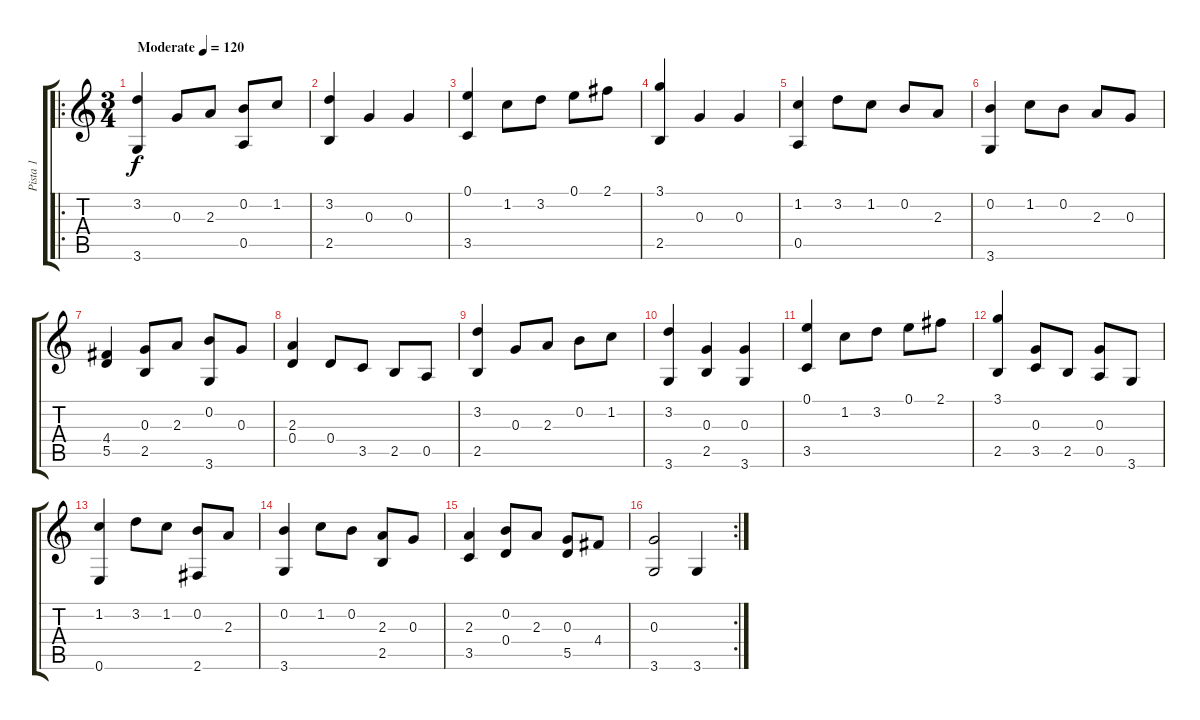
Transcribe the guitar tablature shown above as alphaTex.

\track ("Pista 1" "Pista 1") {instrument acousticguitarsteel}
\staff {score tabs}
\tuning (E4 B3 G3 D3 A2 E2) {hide}
\ro
\ts (3 4)
\tempo (120 "Moderate")
\clef g2
\ks c
(3.2 3.6).4{dy f instrument acousticguitarsteel} 0.3.8 2.3.8 (0.2 0.5).8 1.2.8 |
(3.2 2.5).4 0.3.4 0.3.4 |
(0.1 3.5).4 1.2.8 3.2.8 0.1.8 2.1.8 |
(3.1 2.5).4 0.3.4 0.3.4 |
(1.2 0.5).4 3.2.8 1.2.8 0.2.8 2.3.8 |
(0.2 3.6).4 1.2.8 0.2.8 2.3.8 0.3.8 |
(4.4 5.5).4 (0.3 2.5).8 2.3.8 (0.2 3.6).8 0.3.8 |
(2.3 0.4).4 0.4.8 3.5.8 2.5.8 0.5.8 |
(3.2 2.5).4 0.3.8 2.3.8 0.2.8 1.2.8 |
(3.2 3.6).4 (0.3 2.5).4 (0.3 3.6).4 |
(0.1 3.5).4 1.2.8 3.2.8 0.1.8 2.1.8 |
(3.1 2.5).4 (0.3 3.5).8 2.5.8 (0.3 0.5).8 3.6.8 |
(1.2 0.6).4 3.2.8 1.2.8 (0.2 2.6).8 2.3.8 |
(0.2 3.6).4 1.2.8 0.2.8 (2.3 2.5).8 0.3.8 |
(2.3 3.5).4 (0.2 0.4).8 2.3.8 (0.3 5.5).8 4.4.8 |
\rc 2
(0.3 3.6).2 3.6.4
